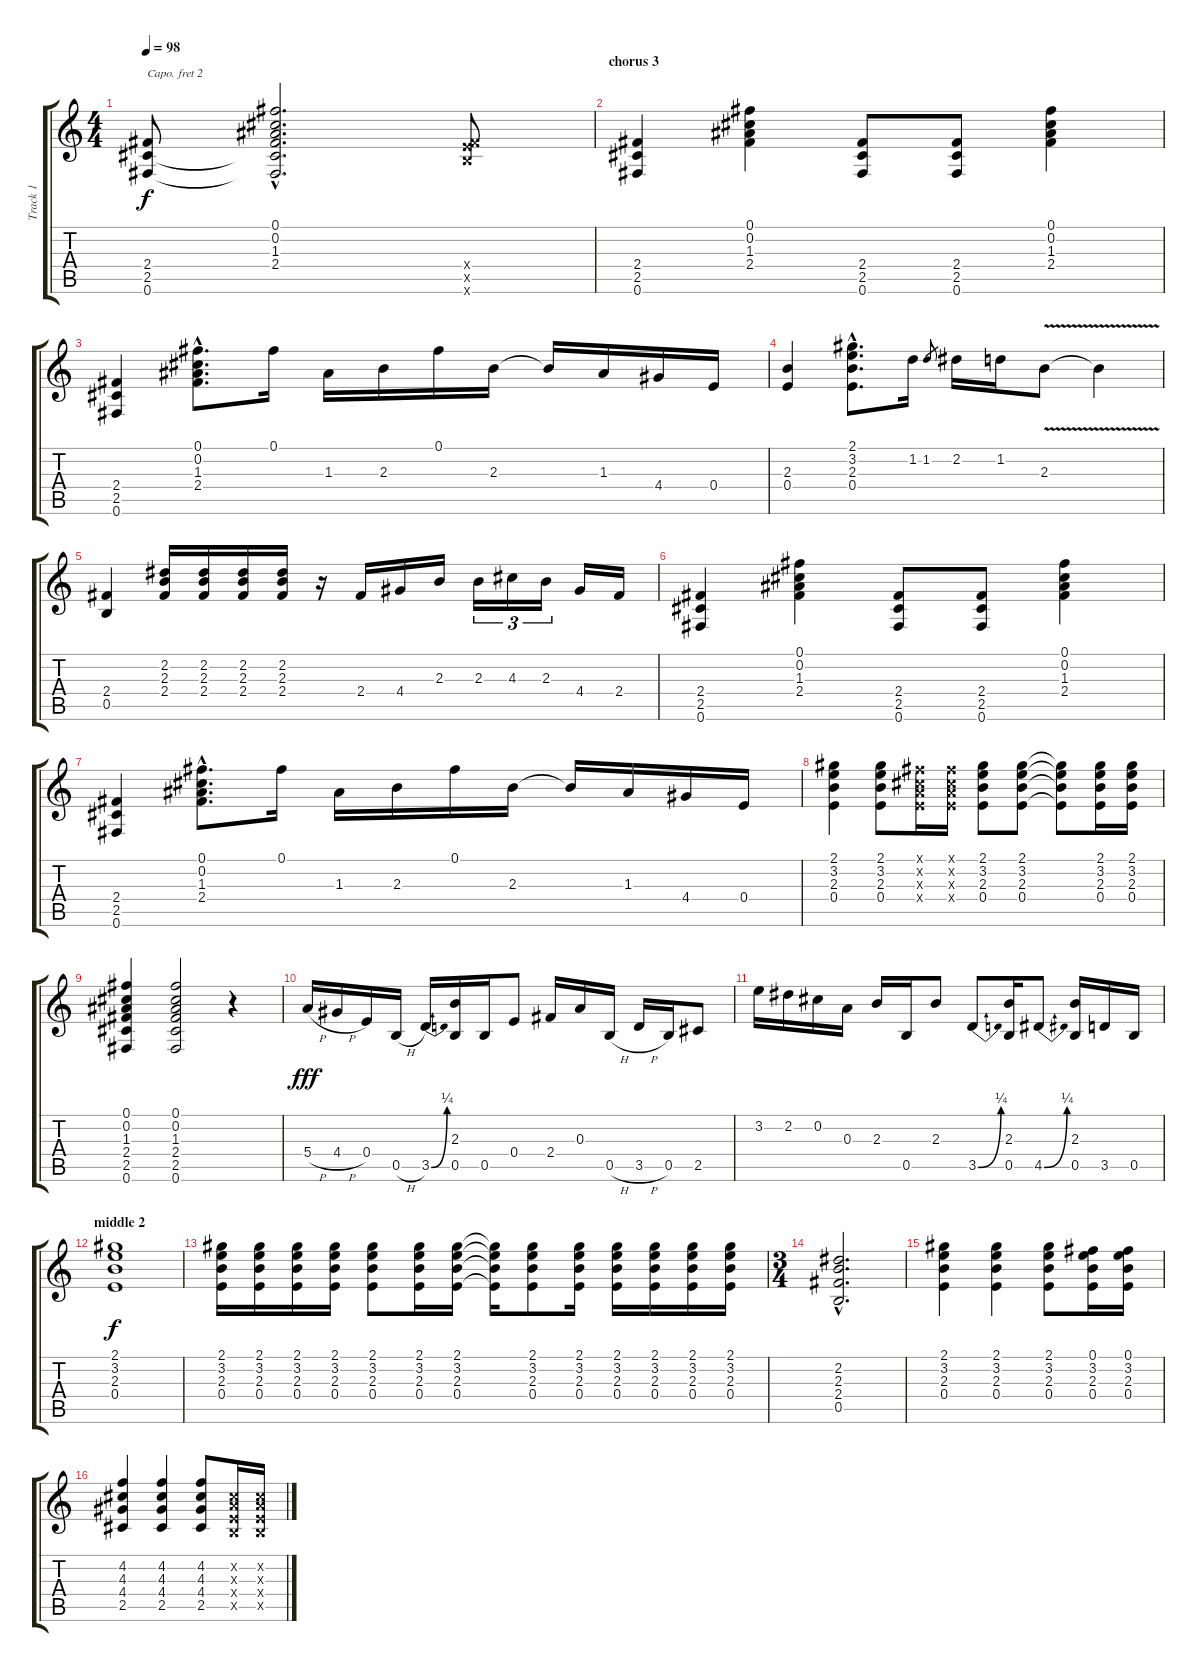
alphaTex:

\track ("Track 1" "Track 1") {instrument distortionguitar}
\staff {score tabs}
\capo 2
\tuning (E4 B3 G3 D3 A2 E2) {hide}
\ts (4 4)
\tempo 98
\clef g2
\ks c
(2.4 2.5 0.6).8{dy f} (0.1{hac} 0.2{hac} 1.3{hac} 2.4{hac} 2.5{hac t} 0.6{hac t}).2{d} (0.4{x} 0.5{x} 12.6{x}).8 |
\section ("" "chorus 3")
(2.4 2.5 0.6).4 (0.1 0.2 1.3 2.4).4 (2.4 2.5 0.6).8 (2.4 2.5 0.6).8 (0.1 0.2 1.3 2.4).4 |
(2.4 2.5 0.6).4 (0.1{hac} 0.2{hac} 1.3{hac} 2.4{hac}).8{d} 0.1.16 1.3.16 2.3.16 0.1.16 2.3.16 2.3{t}.16 1.3.16 4.4.16 0.4.16 |
(2.3 0.4).4 (2.1{hac} 3.2{hac} 2.3{hac} 0.4{hac}).8{d} 1.2.16 1.2.8{gr} 2.2.16 1.2.16 2.3{v}.8 2.3{t}.4 |
(2.4 0.5).4 (2.2 2.3 2.4).16 (2.2 2.3 2.4).16 (2.2 2.3 2.4).16 (2.2 2.3 2.4).16 r.16 2.4.16 4.4.16 2.3.16 2.3.16{tu (3 2)} 4.3.16{tu (3 2)} 2.3.16{tu (3 2)} 4.4.16 2.4.16 |
(2.4 2.5 0.6).4 (0.1 0.2 1.3 2.4).4 (2.4 2.5 0.6).8 (2.4 2.5 0.6).8 (0.1 0.2 1.3 2.4).4 |
(2.4 2.5 0.6).4 (0.1{hac} 0.2{hac} 1.3{hac} 2.4{hac}).8{d} 0.1.16 1.3.16 2.3.16 0.1.16 2.3.16 2.3{t}.16 1.3.16 4.4.16 0.4.16 |
(2.1 3.2 2.3 0.4).4 (2.1 3.2 2.3 0.4).8 (0.1{x} 0.2{x} 0.3{x} 0.4{x}).16 (0.1{x} 0.2{x} 0.3{x} 0.4{x}).16 (2.1 3.2 2.3 0.4).8 (2.1 3.2 2.3 0.4).8 (2.1{t} 3.2{t} 2.3{t} 0.4{t}).8 (2.1 3.2 2.3 0.4).16 (2.1 3.2 2.3 0.4).16 |
(0.1 0.2 1.3 2.4 2.5 0.6).4 (0.1 0.2 1.3 2.4 2.5 0.6).2 r.4 |
5.4{h}.16{dy fff} 4.4{h}.16 0.4.16 0.5{h}.16 3.5{be (bend 0 0 60 1)}.16 (2.3 0.5).16 0.5.16 0.4.8 2.4.16 0.3.16 0.5{h}.16 3.5{h}.16 0.5.16 2.5.8 |
3.2.16 2.2.16 0.2.16 0.3.16 2.3.16 0.5.16 2.3.8 3.5{be (bend 0 0 60 1)}.8 (2.3 0.5).16 4.5{be (bend 0 0 60 1)}.8 (2.3 0.5).16 3.5.16 0.5.16 |
\section ("" "middle 2")
(2.1 3.2 2.3 0.4).1{dy f} |
(2.1 3.2 2.3 0.4).16 (2.1 3.2 2.3 0.4).16 (2.1 3.2 2.3 0.4).16 (2.1 3.2 2.3 0.4).16 (2.1 3.2 2.3 0.4).8 (2.1 3.2 2.3 0.4).16 (2.1 3.2 2.3 0.4).16 (2.1{t} 3.2{t} 2.3{t} 0.4{t}).16 (2.1 3.2 2.3 0.4).8 (2.1 3.2 2.3 0.4).16 (2.1 3.2 2.3 0.4).16 (2.1 3.2 2.3 0.4).16 (2.1 3.2 2.3 0.4).16 (2.1 3.2 2.3 0.4).16 |
\ts (3 4)
(2.2{hac} 2.3{hac} 2.4{hac} 0.5{hac}).2{d} |
(2.1 3.2 2.3 0.4).4 (2.1 3.2 2.3 0.4).4 (2.1 3.2 2.3 0.4).8 (0.1 3.2 2.3 0.4).16 (0.1 3.2 2.3 0.4).16 |
(4.2 4.3 4.4 2.5).4 (4.2 4.3 4.4 2.5).4 (4.2 4.3 4.4 2.5).8 (0.2{x} 0.3{x} 0.4{x} 0.5{x}).16 (0.2{x} 0.3{x} 0.4{x} 0.5{x}).16
